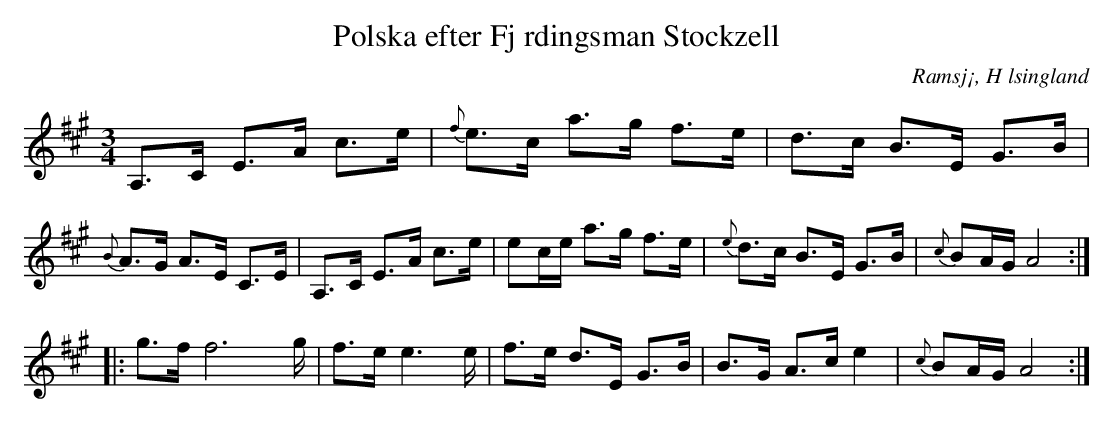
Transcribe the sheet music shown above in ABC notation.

X:1
T:Polska efter Fj rdingsman Stockzell
O: Ramsj¡, H lsingland
M:3/4
L:1/8
K:A
A,>C E>A c>e|{f}e>c a>g f>e| d>c B>E G>B |{B}A>G A>E C>E|A,>C E>A c>e|ec/e/ a>g f>e| {e}d>c B>E G>B |{c}BA/G/ A4:|
|:g>f f4>g|f>e e2>e|f>e d>E G>B|B>G A>c e2|{c}BA/G/ A4 :|
